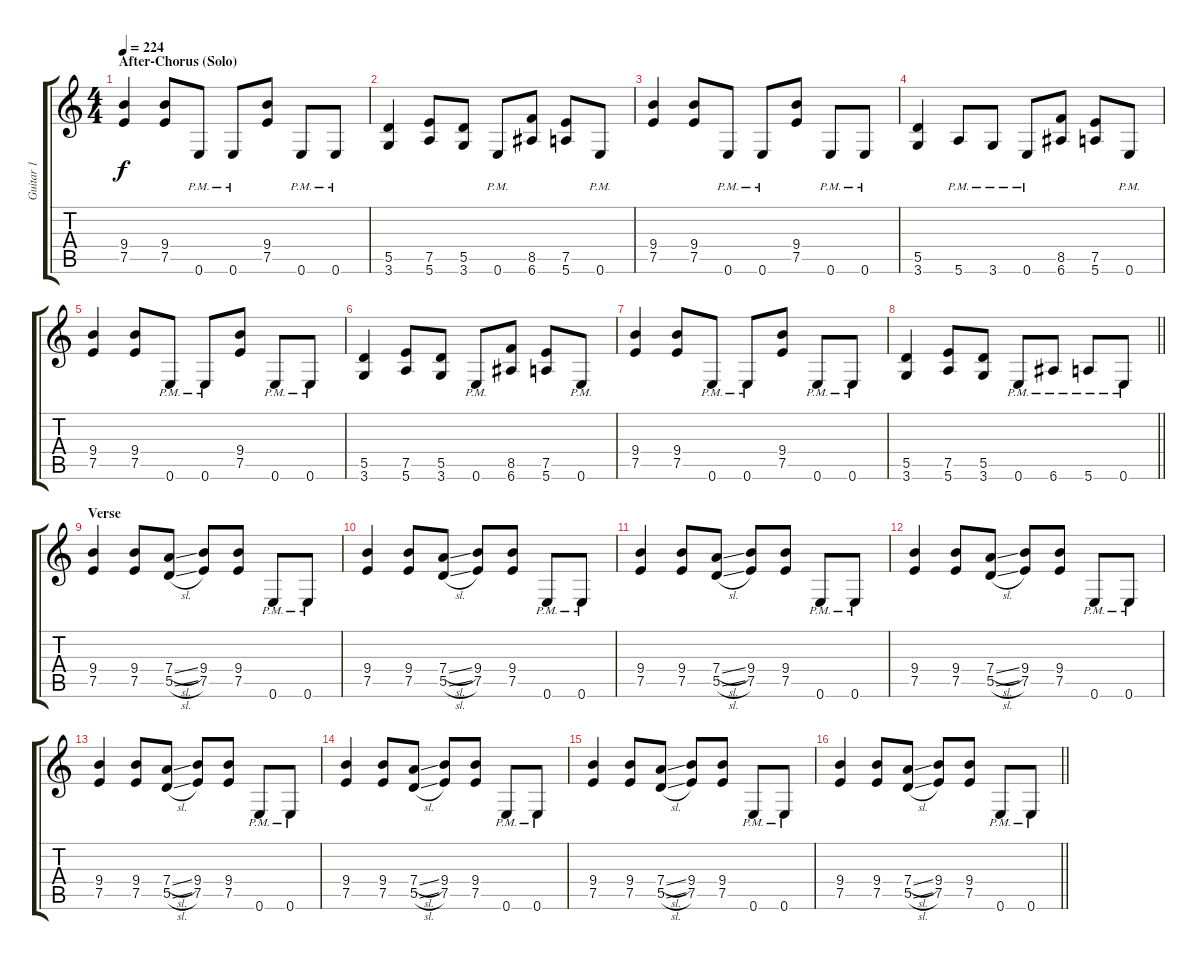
\track ("Guitar 1" "Guitar 1") {instrument acousticguitarsteel}
\staff {score tabs}
\tuning (E4 B3 G3 D3 A2 E2) {hide}
\ts (4 4)
\section ("" "After-Chorus (Solo)")
\tempo 224
\clef g2
\ks c
(9.4 7.5).4{dy f} (9.4 7.5).8 0.6{pm}.8 0.6{pm}.8 (9.4 7.5).8 0.6{pm}.8 0.6{pm}.8 |
(5.5 3.6).4 (7.5 5.6).8 (5.5 3.6).8 0.6{pm}.8 (8.5 6.6).8 (7.5 5.6).8 0.6{pm}.8 |
(9.4 7.5).4 (9.4 7.5).8 0.6{pm}.8 0.6{pm}.8 (9.4 7.5).8 0.6{pm}.8 0.6{pm}.8 |
(5.5 3.6).4 5.6{pm}.8 3.6{pm}.8 0.6{pm}.8 (8.5 6.6).8 (7.5 5.6).8 0.6{pm}.8 |
(9.4 7.5).4 (9.4 7.5).8 0.6{pm}.8 0.6{pm}.8 (9.4 7.5).8 0.6{pm}.8 0.6{pm}.8 |
(5.5 3.6).4 (7.5 5.6).8 (5.5 3.6).8 0.6{pm}.8 (8.5 6.6).8 (7.5 5.6).8 0.6{pm}.8 |
(9.4 7.5).4 (9.4 7.5).8 0.6{pm}.8 0.6{pm}.8 (9.4 7.5).8 0.6{pm}.8 0.6{pm}.8 |
\barLineRight lightlight
(5.5 3.6).4 (7.5 5.6).8 (5.5 3.6).8 0.6{pm}.8 6.6{pm}.8 5.6{pm}.8 0.6{pm}.8 |
\section ("" "Verse")
(9.4 7.5).4 (9.4 7.5).8 (7.4{sl} 5.5{sl}).8 (9.4 7.5).8 (9.4 7.5).8 0.6{pm}.8 0.6{pm}.8 |
(9.4 7.5).4 (9.4 7.5).8 (7.4{sl} 5.5{sl}).8 (9.4 7.5).8 (9.4 7.5).8 0.6{pm}.8 0.6{pm}.8 |
(9.4 7.5).4 (9.4 7.5).8 (7.4{sl} 5.5{sl}).8 (9.4 7.5).8 (9.4 7.5).8 0.6{pm}.8 0.6{pm}.8 |
(9.4 7.5).4 (9.4 7.5).8 (7.4{sl} 5.5{sl}).8 (9.4 7.5).8 (9.4 7.5).8 0.6{pm}.8 0.6{pm}.8 |
(9.4 7.5).4 (9.4 7.5).8 (7.4{sl} 5.5{sl}).8 (9.4 7.5).8 (9.4 7.5).8 0.6{pm}.8 0.6{pm}.8 |
(9.4 7.5).4 (9.4 7.5).8 (7.4{sl} 5.5{sl}).8 (9.4 7.5).8 (9.4 7.5).8 0.6{pm}.8 0.6{pm}.8 |
(9.4 7.5).4 (9.4 7.5).8 (7.4{sl} 5.5{sl}).8 (9.4 7.5).8 (9.4 7.5).8 0.6{pm}.8 0.6{pm}.8 |
\barLineRight lightlight
(9.4 7.5).4 (9.4 7.5).8 (7.4{sl} 5.5{sl}).8 (9.4 7.5).8 (9.4 7.5).8 0.6{pm}.8 0.6{pm}.8
